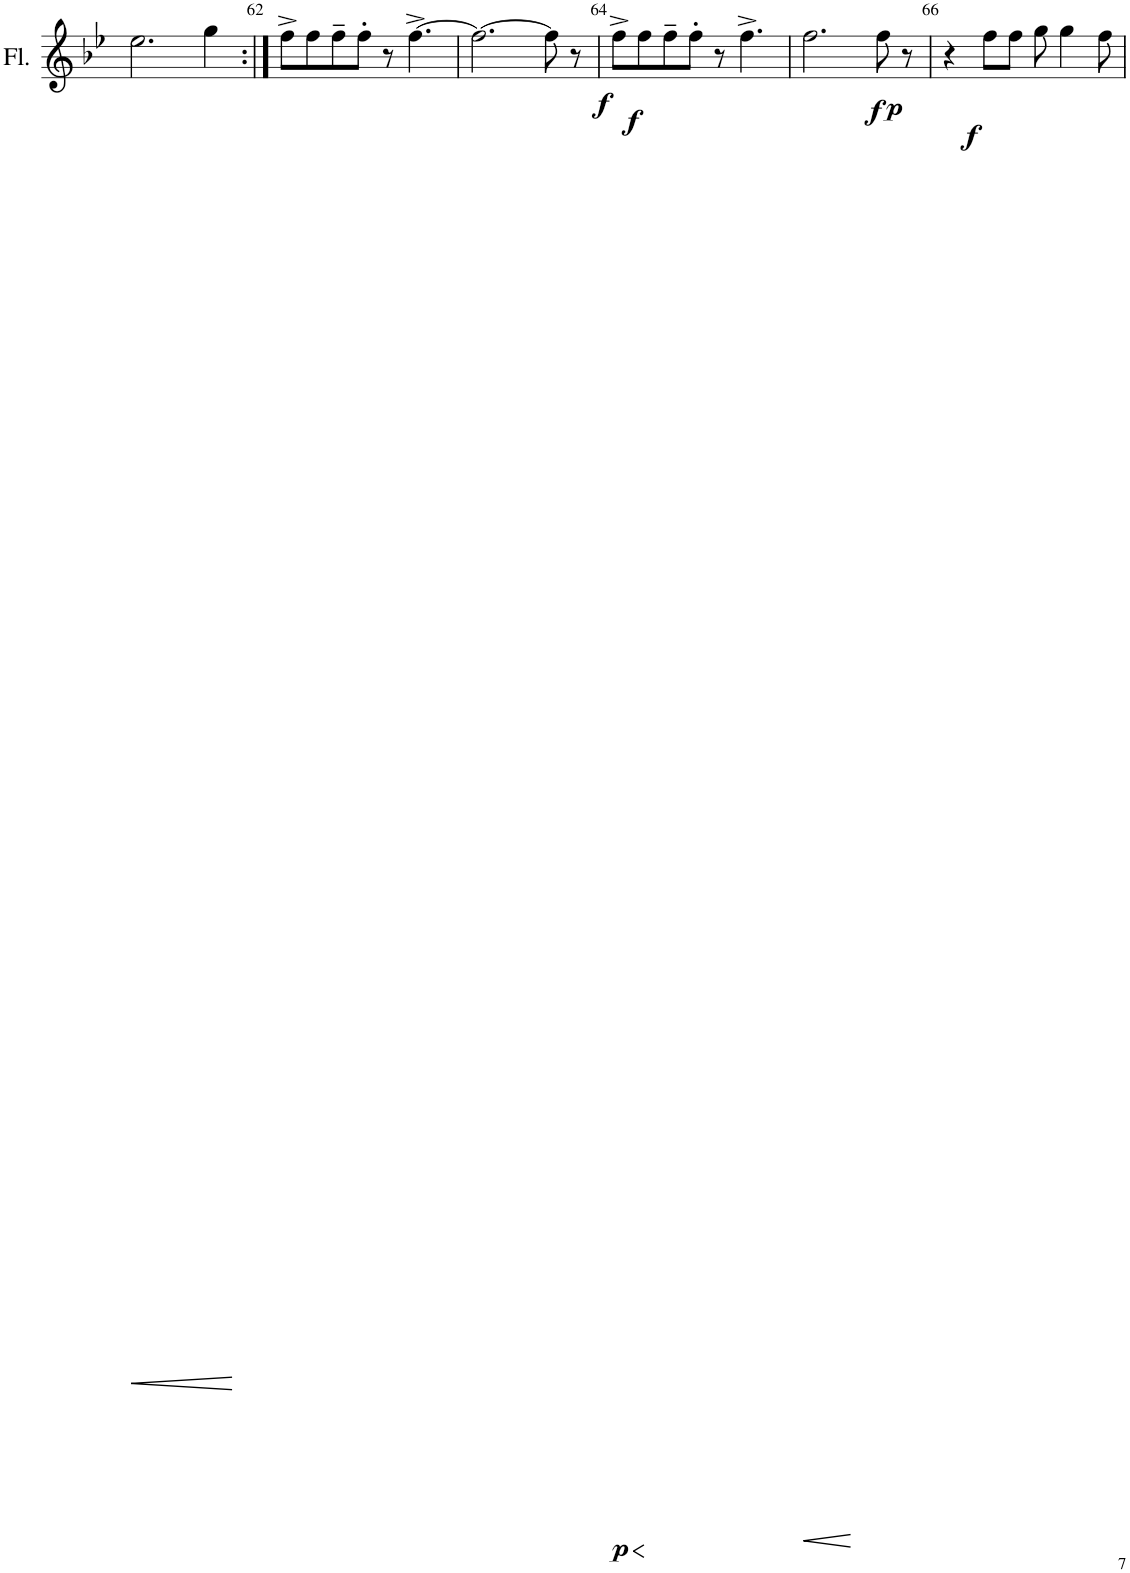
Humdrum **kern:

**kern	**dynam
*part1	*part1
*staff1	*staff1
*I"Flute	*
*I'Fl.	*
!!LO:PB:g=z
*clefG2	*
*k[b-e-]	*
*M4/4	*
=61	=61
!	!LO:HP:b
2.ee-\	<
4gg\	.
.	[
=62:|!	=62:|!
8ff^\L	.
8ff\	.
8ff~\	.
8ff'\J	.
8r	.
!	!LO:HP:b
!	!LO:DY:n=1:b
!	!LO:DY:n=2:b
[4.ff^\	< f p
.	[
=63	=63
2.ff\_	.
!	!LO:DY:b
8ff\]	f
8r	.
=64	=64
8ff^\L	.
8ff\	.
8ff~\	.
8ff'\J	.
8r	.
!	!LO:DY:b
!	!LO:DY:n=1:b
4.ff^\	f p
=65	=65
!	!LO:HP:b
2.ff\	<
!	!LO:DY:b
8ff\	f
8r	.
.	[
=66	=66
4r	.
8ff\L	.
8ff\J	.
8gg\	.
4gg\	.
8ff\	.
=	=
*-	*-
